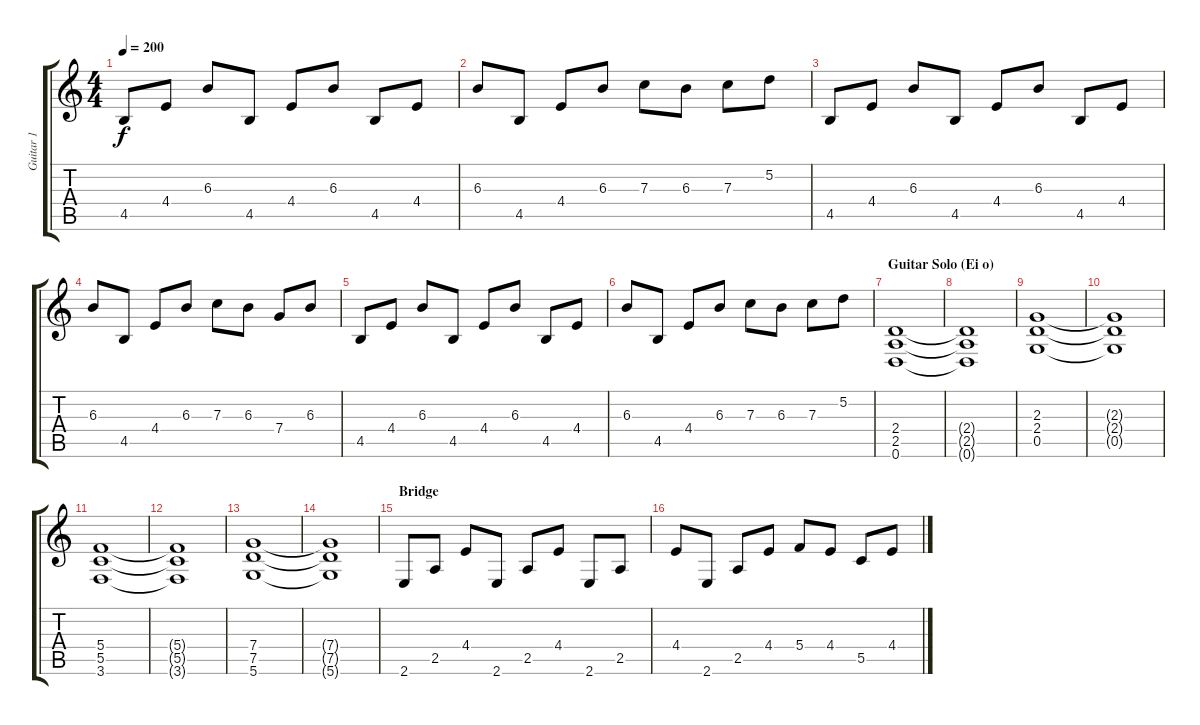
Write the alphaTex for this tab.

\track ("Guitar 1" "Guitar 1") {instrument distortionguitar}
\staff {score tabs}
\tuning (D4 A3 F3 C3 G2 D2) {hide}
\ts (4 4)
\tempo 200
\clef g2
\ks c
4.5.8{dy f} 4.4.8 6.3.8 4.5.8 4.4.8 6.3.8 4.5.8 4.4.8 |
6.3.8 4.5.8 4.4.8 6.3.8 7.3.8 6.3.8 7.3.8 5.2.8 |
4.5.8 4.4.8 6.3.8 4.5.8 4.4.8 6.3.8 4.5.8 4.4.8 |
6.3.8 4.5.8 4.4.8 6.3.8 7.3.8 6.3.8 7.4.8 6.3.8 |
4.5.8 4.4.8 6.3.8 4.5.8 4.4.8 6.3.8 4.5.8 4.4.8 |
6.3.8 4.5.8 4.4.8 6.3.8 7.3.8 6.3.8 7.3.8 5.2.8 |
\section ("" "Guitar Solo (Ei o)")
(2.4 2.5 0.6).1 |
(2.4{t} 2.5{t} 0.6{t}).1 |
(2.3 2.4 0.5).1 |
(2.3{t} 2.4{t} 0.5{t}).1 |
(5.4 5.5 3.6).1 |
(5.4{t} 5.5{t} 3.6{t}).1 |
(7.4 7.5 5.6).1 |
(7.4{t} 7.5{t} 5.6{t}).1 |
\section ("" "Bridge")
2.6.8 2.5.8 4.4.8 2.6.8 2.5.8 4.4.8 2.6.8 2.5.8 |
4.4.8 2.6.8 2.5.8 4.4.8 5.4.8 4.4.8 5.5.8 4.4.8
